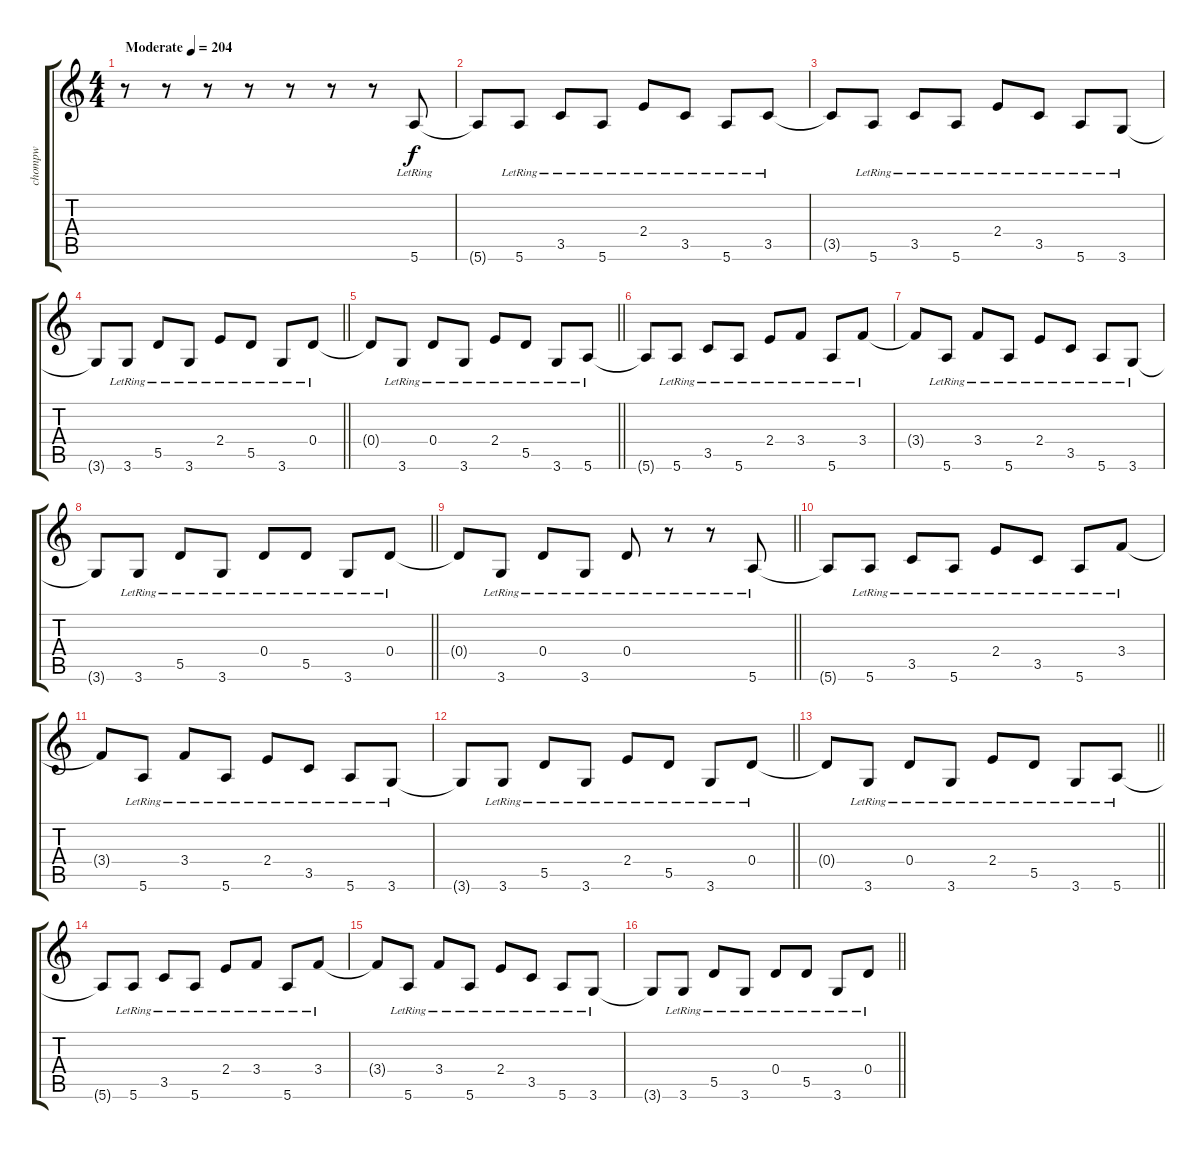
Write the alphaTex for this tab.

\track ("chompw" "chompw") {instrument distortionguitar}
\staff {score tabs}
\tuning (E4 B3 G3 D3 A2 E2) {hide}
\ts (4 4)
\tempo (204 "Moderate")
\clef g2
\ks c
r.8{dy f instrument acousticguitarsteel} r.8 r.8 r.8 r.8 r.8 r.8 5.6{lr}.8 |
5.6{t}.8 5.6{lr}.8 3.5{lr}.8 5.6{lr}.8 2.4{lr}.8 3.5{lr}.8 5.6{lr}.8 3.5{lr}.8 |
3.5{t}.8 5.6{lr}.8 3.5{lr}.8 5.6{lr}.8 2.4{lr}.8 3.5{lr}.8 5.6{lr}.8 3.6{lr}.8 |
\barLineRight lightlight
3.6{t}.8 3.6{lr}.8 5.5{lr}.8 3.6{lr}.8 2.4{lr}.8 5.5{lr}.8 3.6{lr}.8 0.4{lr}.8 |
\barLineRight lightlight
0.4{t}.8 3.6{lr}.8 0.4{lr}.8 3.6{lr}.8 2.4{lr}.8 5.5{lr}.8 3.6{lr}.8 5.6{lr}.8 |
5.6{t}.8 5.6{lr}.8 3.5{lr}.8 5.6{lr}.8 2.4{lr}.8 3.4{lr}.8 5.6{lr}.8 3.4{lr}.8 |
3.4{t}.8 5.6{lr}.8 3.4{lr}.8 5.6{lr}.8 2.4{lr}.8 3.5{lr}.8 5.6{lr}.8 3.6{lr}.8 |
\barLineRight lightlight
3.6{t}.8 3.6{lr}.8 5.5{lr}.8 3.6{lr}.8 0.4{lr}.8 5.5{lr}.8 3.6{lr}.8 0.4{lr}.8 |
\section ("" "")
\barLineRight lightlight
0.4{t}.8 3.6{lr}.8 0.4{lr}.8 3.6{lr}.8 0.4{lr}.8 r.8 r.8 5.6{lr}.8 |
5.6{t}.8 5.6{lr}.8 3.5{lr}.8 5.6{lr}.8 2.4{lr}.8 3.5{lr}.8 5.6{lr}.8 3.4{lr}.8 |
3.4{t}.8 5.6{lr}.8 3.4{lr}.8 5.6{lr}.8 2.4{lr}.8 3.5{lr}.8 5.6{lr}.8 3.6{lr}.8 |
\barLineRight lightlight
3.6{t}.8 3.6{lr}.8 5.5{lr}.8 3.6{lr}.8 2.4{lr}.8 5.5{lr}.8 3.6{lr}.8 0.4{lr}.8 |
\barLineRight lightlight
0.4{t}.8 3.6{lr}.8 0.4{lr}.8 3.6{lr}.8 2.4{lr}.8 5.5{lr}.8 3.6{lr}.8 5.6{lr}.8 |
5.6{t}.8 5.6{lr}.8 3.5{lr}.8 5.6{lr}.8 2.4{lr}.8 3.4{lr}.8 5.6{lr}.8 3.4{lr}.8 |
3.4{t}.8 5.6{lr}.8 3.4{lr}.8 5.6{lr}.8 2.4{lr}.8 3.5{lr}.8 5.6{lr}.8 3.6{lr}.8 |
\barLineRight lightlight
3.6{t}.8 3.6{lr}.8 5.5{lr}.8 3.6{lr}.8 0.4{lr}.8 5.5{lr}.8 3.6{lr}.8 0.4{lr}.8
